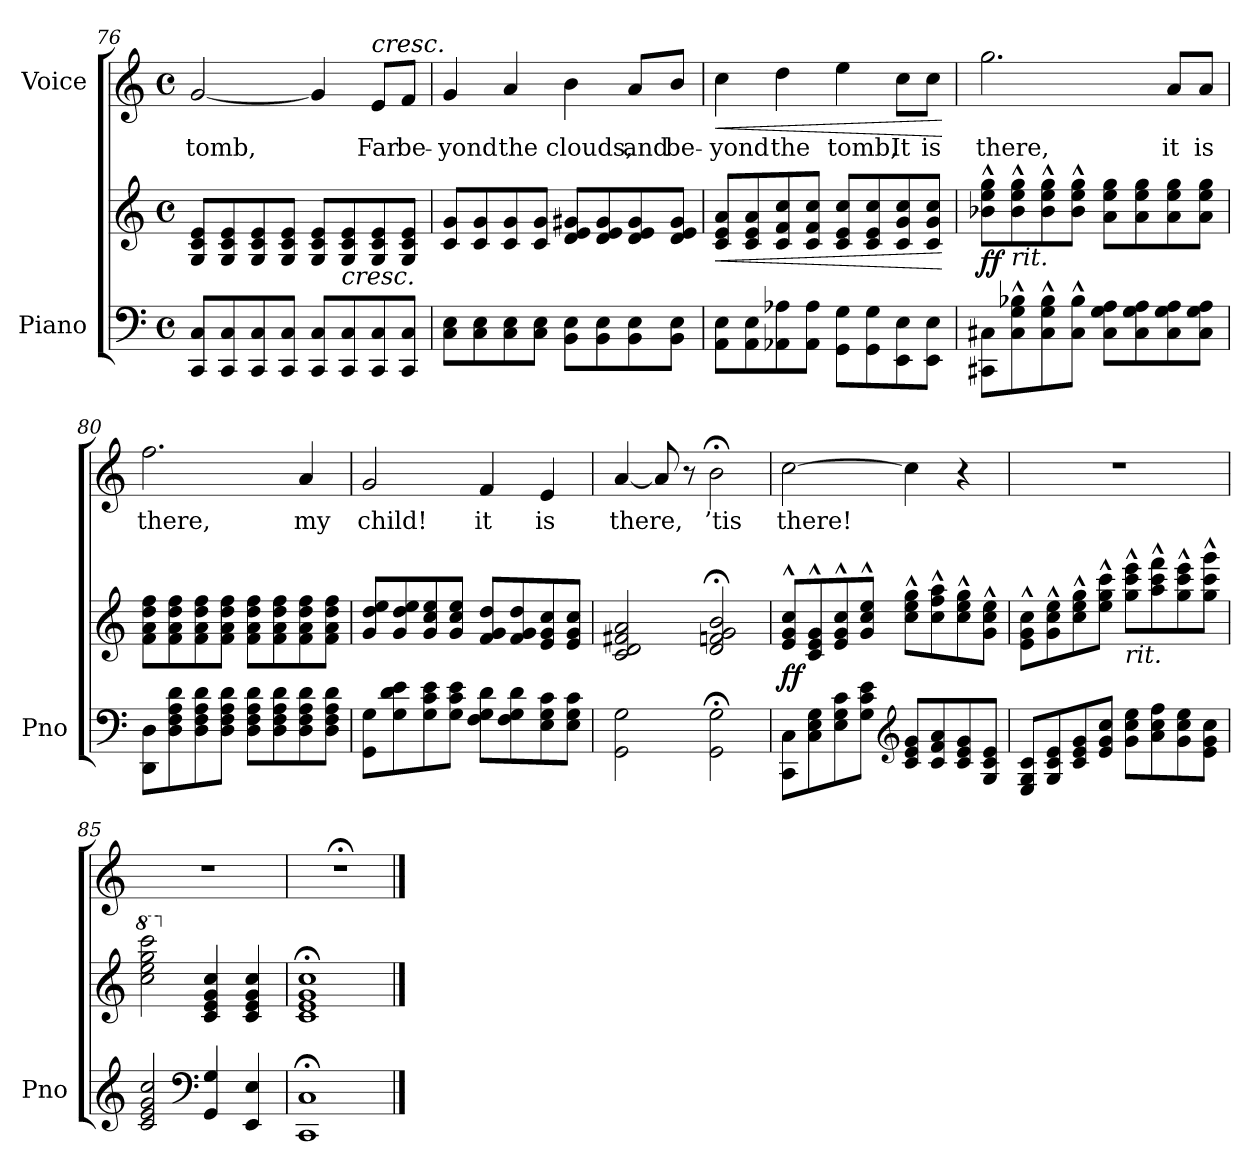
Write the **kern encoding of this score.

**kern	**kern	**dynam	**kern	**text	**dynam
*part2	*part2	*part2	*part1	*part1	*part1
*staff3	*staff2	*staff2/3	*staff1	*staff1	*staff1
*I"Piano	*	*	*I"Voice	*	*
*I'Pno	*	*	*	*	*
*clefF4	*clefG2	*	*clefG2	*	*
*k[]	*k[]	*	*k[]	*	*
*M4/4	*M4/4	*	*M4/4	*	*
*met(c)	*met(c)	*	*met(c)	*	*
=76	=76	=76	=76	=76	=76
!	!	!	!	!LO:LY:b	!
8CC/ 8C/L	8G/ 8c/ 8e/L	.	[2g/	tomb,	.
8CC/ 8C/	8G/ 8c/ 8e/	.	.	.	.
8CC/ 8C/	8G/ 8c/ 8e/	.	.	.	.
8CC/ 8C/J	8G/ 8c/ 8e/J	.	.	.	.
8CC/ 8C/L	8G/ 8c/ 8e/L	.	4g/]	.	.
!	!LO:TX:b:i:t=cresc.	!	!	!	!
8CC/ 8C/	8G/ 8c/ 8e/	.	.	.	.
!	!	!	!LO:TX:a:i:t=cresc.	!	!
!	!	!	!	!LO:LY:b	!
8CC/ 8C/	8G/ 8c/ 8e/	.	8e/L	Far	.
!	!	!	!	!LO:LY:b	!
8CC/ 8C/J	8G/ 8c/ 8e/J	.	8f/J	be-	.
=77	=77	=77	=77	=77	=77
!	!	!	!	!LO:LY:b	!
8C\ 8E\L	8c/ 8g/L	.	4g/	-yond	.
8C\ 8E\	8c/ 8g/	.	.	.	.
!	!	!	!	!LO:LY:b	!
8C\ 8E\	8c/ 8g/	.	4a/	the	.
8C\ 8E\J	8c/ 8g/J	.	.	.	.
!	!	!	!	!LO:LY:b	!
8BB\ 8E\L	8d/ 8e/ 8g#X/L	.	4b\	clouds,	.
8BB\ 8E\	8d/ 8e/ 8g#/	.	.	.	.
!	!	!	!	!LO:LY:b	!
8BB\ 8E\	8d/ 8e/ 8g#/	.	8a/L	and	.
!	!	!	!	!LO:LY:b	!
8BB\ 8E\J	8d/ 8e/ 8g#/J	.	8b/J	be-	.
=78	=78	=78	=78	=78	=78
!	!	!LO:HP:b	!	!LO:LY:b	!LO:HP:b
8AA\ 8E\L	8c/ 8e/ 8a/L	<	4cc\	-yond	<
8AA\ 8E\	8c/ 8e/ 8a/	.	.	.	.
!	!	!	!	!LO:LY:b	!
8AA-X\ 8A-X\	8c/ 8f/ 8cc/	.	4dd\	the	.
8AA-\ 8A-\J	8c/ 8f/ 8cc/J	.	.	.	.
!	!	!	!	!LO:LY:b	!
8GG\ 8G\L	8c/ 8e/ 8cc/L	.	4ee\	tomb,	.
8GG\ 8G\	8c/ 8e/ 8cc/	.	.	.	.
!	!	!	!	!LO:LY:b	!
8EE\ 8E\	8c/ 8g/ 8cc/	.	8cc\L	It	.
!	!	!	!	!LO:LY:b	!
8EE\ 8E\J	8c/ 8g/ 8cc/J	.	8cc\J	is	.
.	.	[	.	.	[
!!LO:LB:g=z
=79	=79	=79	=79	=79	=79
!	!	!LO:DY:b	!	!LO:LY:b	!LO:DY:a
!	!	!	!	!	!LO:DY:n=1:a
8CC#X\ 8C#X\L	8b-X\^^ 8ee\^^ 8gg\^^L	ff	2.gg\	there,	ff other-dynamics
!	!LO:TX:b:i:t=rit.	!	!	!	!
8C#\^^ 8G\^^ 8B-X\^^	8b-\^^ 8ee\^^ 8gg\^^	.	.	.	.
8C#\^^ 8G\^^ 8B-\^^	8b-\^^ 8ee\^^ 8gg\^^	.	.	.	.
8C#\^^ 8B-\^^J	8b-\^^ 8ee\^^ 8gg\^^J	.	.	.	.
8C#\ 8G\ 8A\L	8a\ 8ee\ 8gg\L	.	.	.	.
8C#\ 8G\ 8A\	8a\ 8ee\ 8gg\	.	.	.	.
!	!	!	!	!LO:LY:b	!
8C#\ 8G\ 8A\	8a\ 8ee\ 8gg\	.	8a/L	it	.
!	!	!	!	!LO:LY:b	!
8C#\ 8G\ 8A\J	8a\ 8ee\ 8gg\J	.	8a/J	is	.
=80	=80	=80	=80	=80	=80
!	!	!	!	!LO:LY:b	!
8DD\ 8D\L	8f\ 8a\ 8dd\ 8ff\L	.	2.ff\	there,	.
8D\ 8F\ 8A\ 8d\	8f\ 8a\ 8dd\ 8ff\	.	.	.	.
8D\ 8F\ 8A\ 8d\	8f\ 8a\ 8dd\ 8ff\	.	.	.	.
8D\ 8F\ 8A\ 8d\J	8f\ 8a\ 8dd\ 8ff\J	.	.	.	.
8D\ 8F\ 8A\ 8d\L	8f\ 8a\ 8dd\ 8ff\L	.	.	.	.
8D\ 8F\ 8A\ 8d\	8f\ 8a\ 8dd\ 8ff\	.	.	.	.
!	!	!	!	!LO:LY:b	!
8D\ 8F\ 8A\ 8d\	8f\ 8a\ 8dd\ 8ff\	.	4a/	my	.
8D\ 8F\ 8A\ 8d\J	8f\ 8a\ 8dd\ 8ff\J	.	.	.	.
=81	=81	=81	=81	=81	=81
!	!	!	!	!LO:LY:b	!
8GG\ 8G\L	8g/ 8dd/ 8ee/L	.	2g/	child!	.
8G\ 8d\ 8e\	8g/ 8dd/ 8ee/	.	.	.	.
8G\ 8c\ 8e\	8g/ 8cc/ 8ee/	.	.	.	.
8G\ 8c\ 8e\J	8g/ 8cc/ 8ee/J	.	.	.	.
!	!	!	!	!LO:LY:b	!
8F\ 8G\ 8d\L	8f/ 8g/ 8dd/L	.	4f/	it	.
8F\ 8G\ 8d\	8f/ 8g/ 8dd/	.	.	.	.
!	!	!	!	!LO:LY:b	!
8E\ 8G\ 8c\	8e/ 8g/ 8cc/	.	4e/	is	.
8E\ 8G\ 8c\J	8e/ 8g/ 8cc/J	.	.	.	.
=82	=82	=82	=82	=82	=82
!	!	!	!	!LO:LY:b	!
2GG\ 2G\	2c/ 2d/ 2f#X/ 2a/	.	[4a/	there,	.
.	.	.	8a/]	.	.
.	.	.	8r	.	.
!	!	!	!	!LO:LY:b	!
2GG\;< 2G\;<	2d/;< 2fn/;< 2g/;< 2b/;<	.	2b;<\	’tis	.
!!LO:LB:g=z
=83	=83	=83	=83	=83	=83
!	!	!LO:DY:b	!	!LO:LY:b	!
8CC\ 8C\L	8e/^^ 8g/^^ 8cc/^^L	ff	[2cc\	there!	.
8C\ 8E\ 8G\	8c/^^ 8e/^^ 8g/^^	.	.	.	.
8E\ 8G\ 8c\	8e/^^ 8g/^^ 8cc/^^	.	.	.	.
8G\ 8c\ 8e\J	8g/^^ 8cc/^^ 8ee/^^J	.	.	.	.
*clefG2	*	*	*	*	*
8c/ 8e/ 8g/L	8cc\^^ 8ee\^^ 8gg\^^L	.	4cc\]	.	.
8c/ 8f/ 8a/	8cc\^^ 8ff\^^ 8aa\^^	.	.	.	.
8c/ 8e/ 8g/	8cc\^^ 8ee\^^ 8gg\^^	.	4r	.	.
8G/ 8c/ 8e/J	8g\^^ 8cc\^^ 8ee\^^J	.	.	.	.
=84	=84	=84	=84	=84	=84
8E/ 8G/ 8c/L	8e\^^ 8g\^^ 8cc\^^L	.	1r	.	.
8G/ 8c/ 8e/	8g\^^ 8cc\^^ 8ee\^^	.	.	.	.
8c/ 8e/ 8g/	8cc\^^ 8ee\^^ 8gg\^^	.	.	.	.
8e/ 8g/ 8cc/J	8ee\^^ 8gg\^^ 8ccc\^^J	.	.	.	.
!	!LO:TX:b:i:t=rit.	!	!	!	!
8g\ 8cc\ 8ee\L	8gg\^^ 8ccc\^^ 8eee\^^L	.	.	.	.
8a\ 8cc\ 8ff\	8aa\^^ 8ccc\^^ 8fff\^^	.	.	.	.
8g\ 8cc\ 8ee\	8gg\^^ 8ccc\^^ 8eee\^^	.	.	.	.
8e\ 8g\ 8cc\J	8gg\^^ 8ccc\^^ 8ggg\^^J	.	.	.	.
=85	=85	=85	=85	=85	=85
*	*8va	*	*	*	*
2c/ 2e/ 2g/ 2cc/	2ccc\ 2eee\ 2ggg\ 2cccc\	.	1r	.	.
*clefF4	*	*	*	*	*
*	*X8va	*	*	*	*
4GG/ 4G/	4c/ 4e/ 4g/ 4cc/	.	.	.	.
4EE/ 4E/	4c/ 4e/ 4g/ 4cc/	.	.	.	.
=86	=86	=86	=86	=86	=86
1CC; 1C;	1c;< 1e;< 1g;< 1cc;<	.	1r;<	.	.
==	==	==	==	==	==
*-	*-	*-	*-	*-	*-
